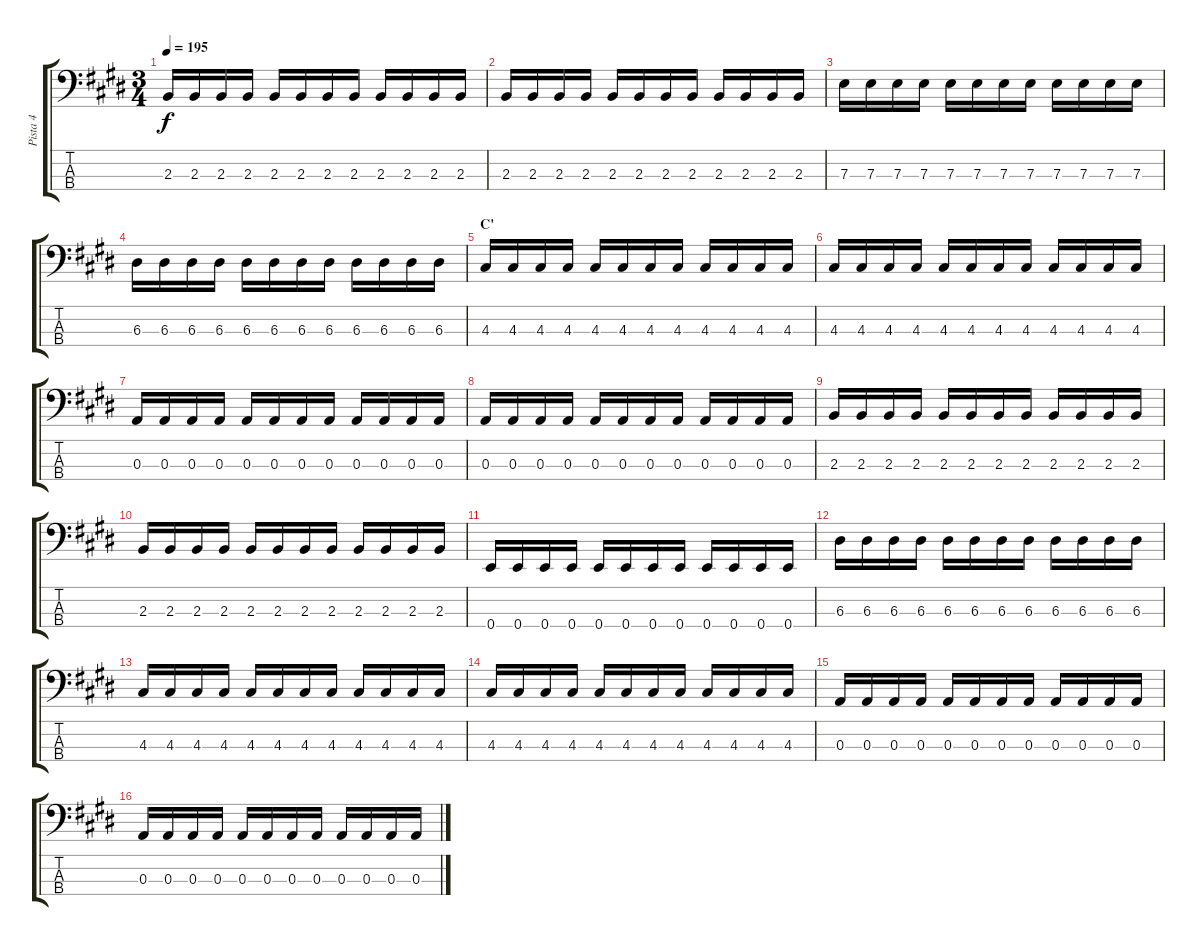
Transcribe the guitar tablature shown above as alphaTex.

\track ("Pista 4" "Pista 4") {instrument electricbasspick}
\staff {score tabs}
\tuning (G2 D2 A1 E1) {hide}
\ts (3 4)
\tempo 195
\clef f4
\ks e
2.3.16{dy f} 2.3.16 2.3.16 2.3.16 2.3.16 2.3.16 2.3.16 2.3.16 2.3.16 2.3.16 2.3.16 2.3.16 |
2.3.16 2.3.16 2.3.16 2.3.16 2.3.16 2.3.16 2.3.16 2.3.16 2.3.16 2.3.16 2.3.16 2.3.16 |
7.3.16 7.3.16 7.3.16 7.3.16 7.3.16 7.3.16 7.3.16 7.3.16 7.3.16 7.3.16 7.3.16 7.3.16 |
6.3.16 6.3.16 6.3.16 6.3.16 6.3.16 6.3.16 6.3.16 6.3.16 6.3.16 6.3.16 6.3.16 6.3.16 |
\section ("" "C'")
4.3.16 4.3.16 4.3.16 4.3.16 4.3.16 4.3.16 4.3.16 4.3.16 4.3.16 4.3.16 4.3.16 4.3.16 |
4.3.16 4.3.16 4.3.16 4.3.16 4.3.16 4.3.16 4.3.16 4.3.16 4.3.16 4.3.16 4.3.16 4.3.16 |
0.3.16 0.3.16 0.3.16 0.3.16 0.3.16 0.3.16 0.3.16 0.3.16 0.3.16 0.3.16 0.3.16 0.3.16 |
0.3.16 0.3.16 0.3.16 0.3.16 0.3.16 0.3.16 0.3.16 0.3.16 0.3.16 0.3.16 0.3.16 0.3.16 |
2.3.16 2.3.16 2.3.16 2.3.16 2.3.16 2.3.16 2.3.16 2.3.16 2.3.16 2.3.16 2.3.16 2.3.16 |
2.3.16 2.3.16 2.3.16 2.3.16 2.3.16 2.3.16 2.3.16 2.3.16 2.3.16 2.3.16 2.3.16 2.3.16 |
0.4.16 0.4.16 0.4.16 0.4.16 0.4.16 0.4.16 0.4.16 0.4.16 0.4.16 0.4.16 0.4.16 0.4.16 |
6.3.16 6.3.16 6.3.16 6.3.16 6.3.16 6.3.16 6.3.16 6.3.16 6.3.16 6.3.16 6.3.16 6.3.16 |
4.3.16 4.3.16 4.3.16 4.3.16 4.3.16 4.3.16 4.3.16 4.3.16 4.3.16 4.3.16 4.3.16 4.3.16 |
4.3.16 4.3.16 4.3.16 4.3.16 4.3.16 4.3.16 4.3.16 4.3.16 4.3.16 4.3.16 4.3.16 4.3.16 |
0.3.16 0.3.16 0.3.16 0.3.16 0.3.16 0.3.16 0.3.16 0.3.16 0.3.16 0.3.16 0.3.16 0.3.16 |
0.3.16 0.3.16 0.3.16 0.3.16 0.3.16 0.3.16 0.3.16 0.3.16 0.3.16 0.3.16 0.3.16 0.3.16
